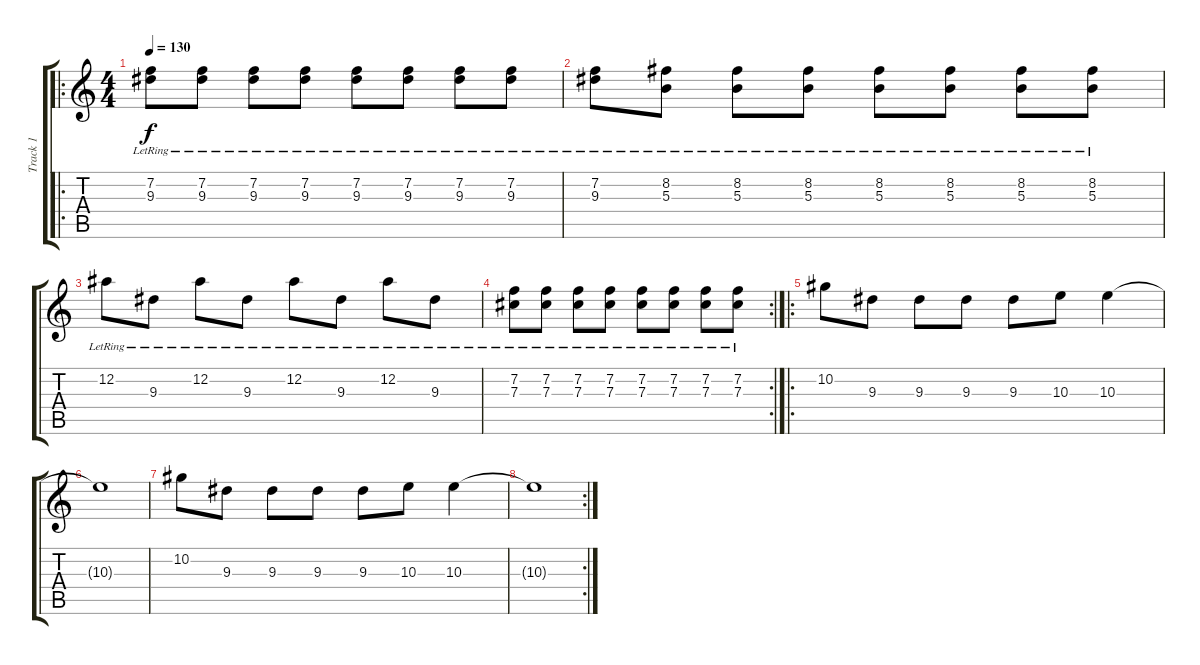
\track ("Track 1" "Track 1") {instrument distortionguitar}
\staff {score tabs}
\tuning (Eb4 Bb3 Gb3 Db3 Ab2 Eb2) {hide}
\ro
\ts (4 4)
\tempo 130
\clef g2
\ks c
(7.2{lr} 9.3{lr}).8{dy f} (7.2{lr} 9.3{lr}).8 (7.2{lr} 9.3{lr}).8 (7.2{lr} 9.3{lr}).8 (7.2{lr} 9.3{lr}).8 (7.2{lr} 9.3{lr}).8 (7.2{lr} 9.3{lr}).8 (7.2{lr} 9.3{lr}).8 |
(7.2{lr} 9.3{lr}).8 (8.2{lr} 5.3{lr}).8 (8.2{lr} 5.3{lr}).8 (8.2{lr} 5.3{lr}).8 (8.2{lr} 5.3{lr}).8 (8.2{lr} 5.3{lr}).8 (8.2{lr} 5.3{lr}).8 (8.2{lr} 5.3{lr}).8 |
12.2{lr}.8 9.3{lr}.8 12.2{lr}.8 9.3{lr}.8 12.2{lr}.8 9.3{lr}.8 12.2{lr}.8 9.3{lr}.8 |
\rc 2
(7.2{lr} 7.3{lr}).8 (7.2{lr} 7.3{lr}).8 (7.2{lr} 7.3{lr}).8 (7.2{lr} 7.3{lr}).8 (7.2{lr} 7.3{lr}).8 (7.2{lr} 7.3{lr}).8 (7.2{lr} 7.3{lr}).8 (7.2{lr} 7.3{lr}).8 |
\ro
10.2.8 9.3.8 9.3.8 9.3.8 9.3.8 10.3.8 10.3.4 |
10.3{t}.1 |
10.2.8 9.3.8 9.3.8 9.3.8 9.3.8 10.3.8 10.3.4 |
\rc 2
10.3{t}.1
